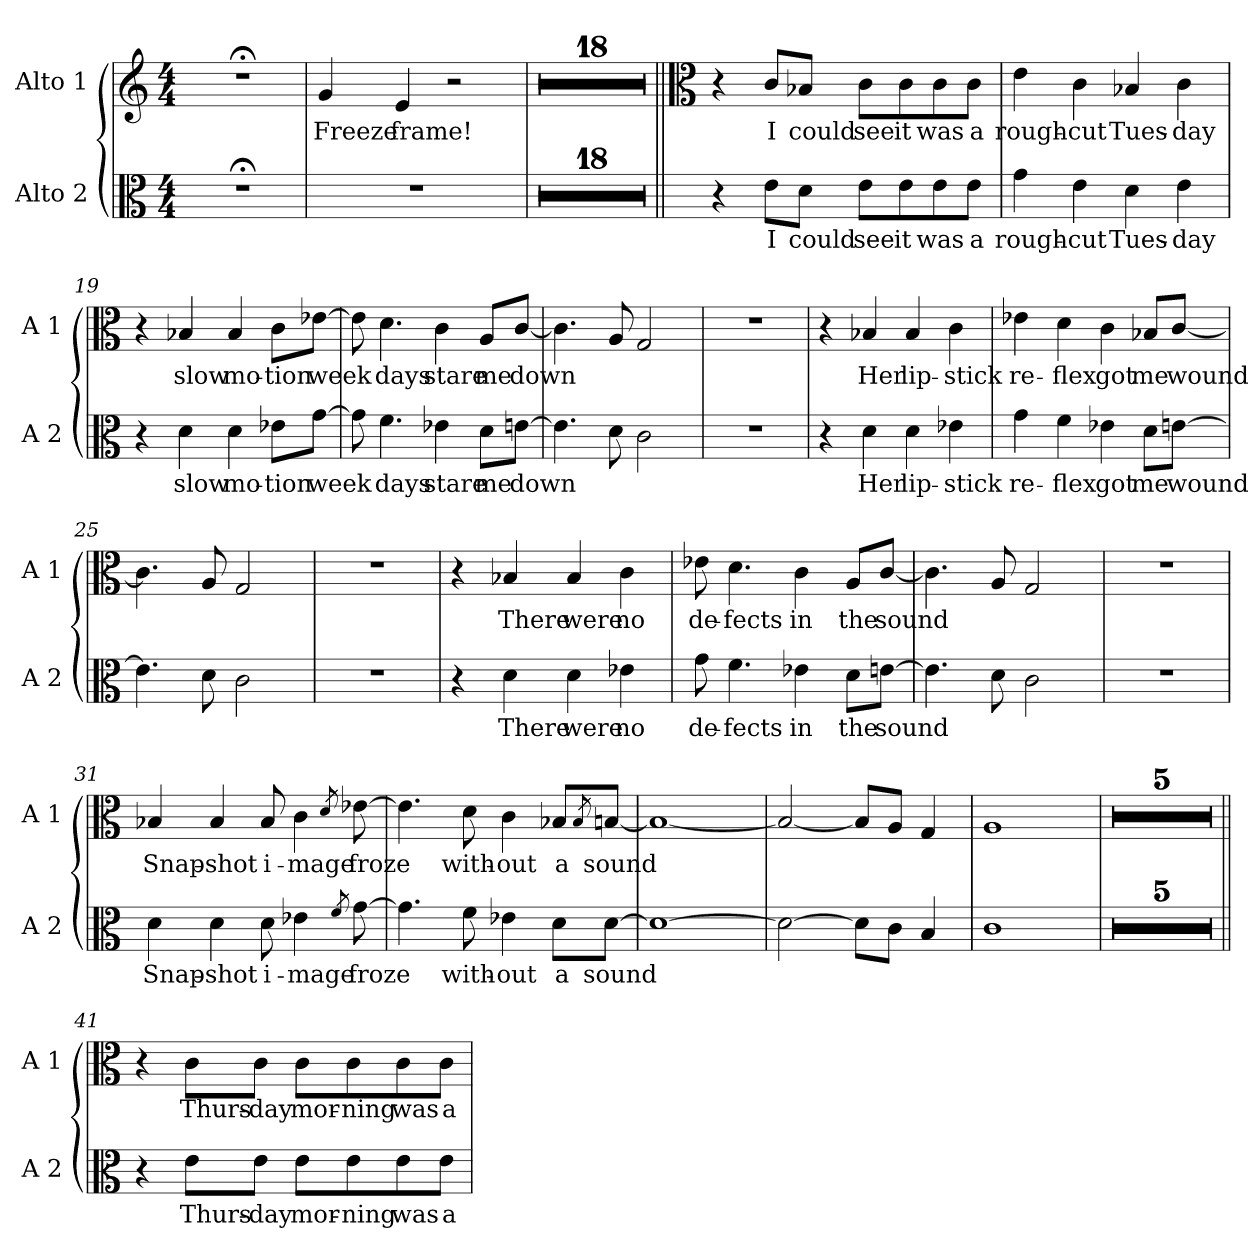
**kern	**text	**kern	**text
*part2	*part2	*part1	*part1
*staff2	*staff2	*staff1	*staff1
*I"Alto 2	*	*I"Alto 1	*
*I'A 2	*	*I'A 1	*
*clefC3	*	*clefG2	*
*k[]	*	*k[]	*
*M4/4	*	*M4/4	*
=	=	=	=
1r;<	.	1r;<	.
=	=	=	=
!	!	!	!LO:LY:b
1r	.	4g/	Freeze
!	!	!	!LO:LY:b
.	.	4e/	frame!
.	.	2r	.
=	=	=	=
1r;<	.	1r;<	.
=	=	=	=
1r;<	.	1r;<	.
=1	=1	=1	=1
1r	.	1r	.
=2	=2	=2	=2
1r	.	1r	.
=3	=3	=3	=3
1r	.	1r	.
=4	=4	=4	=4
1r	.	1r	.
=5	=5	=5	=5
1r	.	1r	.
=6	=6	=6	=6
1r	.	1r	.
=7	=7	=7	=7
1r	.	1r	.
=8	=8	=8	=8
1r	.	1r	.
=9	=9	=9	=9
1r	.	1r	.
=10	=10	=10	=10
1r	.	1r	.
=11	=11	=11	=11
1r	.	1r	.
=12	=12	=12	=12
1r	.	1r	.
=13	=13	=13	=13
1r	.	1r	.
=14	=14	=14	=14
1r	.	1r	.
=15	=15	=15	=15
1r	.	1r	.
=16	=16	=16	=16
1r	.	1r	.
=17||	=17||	=17||	=17||
*	*	*clefC3	*
4r	.	4r	.
!	!LO:LY:b	!	!LO:LY:b
8e\L	I	8c/L	I
!	!LO:LY:b	!	!LO:LY:b
8d\J	could	8B-X/J	could
!	!LO:LY:b	!	!LO:LY:b
8e\L	see	8c\L	see
!	!LO:LY:b	!	!LO:LY:b
8e\	it	8c\	it
!	!LO:LY:b	!	!LO:LY:b
8e\	was	8c\	was
!	!LO:LY:b	!	!LO:LY:b
8e\J	a	8c\J	a
=18	=18	=18	=18
!	!LO:LY:b	!	!LO:LY:b
4g\	rough-	4e\	rough-
!	!LO:LY:b	!	!LO:LY:b
4e\	-cut	4c\	-cut
!	!LO:LY:b	!	!LO:LY:b
4d\	Tues-	4B-X/	Tues-
!	!LO:LY:b	!	!LO:LY:b
4e\	-day	4c\	-day
=19	=19	=19	=19
4r	.	4r	.
!	!LO:LY:b	!	!LO:LY:b
4d\	slow	4B-X/	slow
!	!LO:LY:b	!	!LO:LY:b
4d\	mo-	4B-/	mo-
!	!LO:LY:b	!	!LO:LY:b
8e-X\L	-tion	8c\L	-tion
!	!LO:LY:b	!	!LO:LY:b
[8g\J	week	[8e-X\J	week
=20	=20	=20	=20
8g\]	.	8e-\]	.
!	!LO:LY:b	!	!LO:LY:b
4.f\	days	4.d\	days
!	!LO:LY:b	!	!LO:LY:b
4e-X\	stare	4c\	stare
!	!LO:LY:b	!	!LO:LY:b
8d\L	me	8A/L	me
!	!LO:LY:b	!	!LO:LY:b
[8en\J	down	[8c/J	down
=21	=21	=21	=21
4.e\]	.	4.c\]	.
8d\	.	8A/	.
!	!LO:LY:b	!	!LO:LY:b
2c\	.	2G/	.
=22	=22	=22	=22
1r	.	1r	.
=23	=23	=23	=23
4r	.	4r	.
!	!LO:LY:b	!	!LO:LY:b
4d\	Her	4B-X/	Her
!	!LO:LY:b	!	!LO:LY:b
4d\	lip-	4B-/	lip-
!	!LO:LY:b	!	!LO:LY:b
4e-X\	-stick	4c\	-stick
=24	=24	=24	=24
!	!LO:LY:b	!	!LO:LY:b
4g\	re-	4e-X\	re-
!	!LO:LY:b	!	!LO:LY:b
4f\	-flex	4d\	-flex
!	!LO:LY:b	!	!LO:LY:b
4e-X\	got	4c\	got
!	!LO:LY:b	!	!LO:LY:b
8d\L	me	8B-X/L	me
!	!LO:LY:b	!	!LO:LY:b
[8en\J	wound	[8c/J	wound
=25	=25	=25	=25
4.e\]	.	4.c\]	.
8d\	.	8A/	.
!	!LO:LY:b	!	!LO:LY:b
2c\	.	2G/	.
=26	=26	=26	=26
1r	.	1r	.
=27	=27	=27	=27
4r	.	4r	.
!	!LO:LY:b	!	!LO:LY:b
4d\	There	4B-X/	There
!	!LO:LY:b	!	!LO:LY:b
4d\	were	4B-/	were
!	!LO:LY:b	!	!LO:LY:b
4e-X\	no	4c\	no
=28	=28	=28	=28
!	!LO:LY:b	!	!LO:LY:b
8g\	de-	8e-X\	de-
!	!LO:LY:b	!	!LO:LY:b
4.f\	-fects	4.d\	-fects
!	!LO:LY:b	!	!LO:LY:b
4e-X\	in	4c\	in
!	!LO:LY:b	!	!LO:LY:b
8d\L	the	8A/L	the
!	!LO:LY:b	!	!LO:LY:b
[8en\J	sound	[8c/J	sound
=29	=29	=29	=29
4.e\]	.	4.c\]	.
8d\	.	8A/	.
!	!LO:LY:b	!	!LO:LY:b
2c\	.	2G/	.
=30	=30	=30	=30
1r	.	1r	.
=31	=31	=31	=31
!	!LO:LY:b	!	!LO:LY:b
4d\	Snap-	4B-X/	Snap-
!	!LO:LY:b	!	!LO:LY:b
4d\	-shot	4B-/	-shot
!	!LO:LY:b	!	!LO:LY:b
8d\	i-	8B-/	i-
!	!LO:LY:b	!	!LO:LY:b
4e-X\	-mage	4c\	-mage
8qf/	.	8qd/	.
!	!LO:LY:b	!	!LO:LY:b
[8g\	froze	[8e-X\	froze
=32	=32	=32	=32
4.g\]	.	4.e-\]	.
!	!LO:LY:b	!	!LO:LY:b
8f\	with-	8d\	with-
!	!LO:LY:b	!	!LO:LY:b
4e-X\	-out	4c\	-out
!	!LO:LY:b	!	!LO:LY:b
8d\L	a	8B-X/L	a
.	.	8qB-/	.
!	!LO:LY:b	!	!LO:LY:b
[8d\J	sound	[8Bn/J	sound
=33	=33	=33	=33
1d_	.	1B_	.
=34	=34	=34	=34
2d\_	.	2B/_	.
8d\L]	.	8B/L]	.
8c\J	.	8A/J	.
4B/	.	4G/	.
=35	=35	=35	=35
!	!LO:LY:b	!	!LO:LY:b
1c	.	1A	.
=36	=36	=36	=36
1r	.	1r	.
=37	=37	=37	=37
1r	.	1r	.
=38	=38	=38	=38
1r	.	1r	.
=39	=39	=39	=39
1r	.	1r	.
=40	=40	=40	=40
1r	.	1r	.
=41||	=41||	=41||	=41||
4r	.	4r	.
!	!LO:LY:b	!	!LO:LY:b
8e\L	Thurs-	8c\L	Thurs-
!	!LO:LY:b	!	!LO:LY:b
8e\J	-day	8c\J	-day
!	!LO:LY:b	!	!LO:LY:b
8e\L	mor-	8c\L	mor-
!	!LO:LY:b	!	!LO:LY:b
8e\	-ning	8c\	-ning
!	!LO:LY:b	!	!LO:LY:b
8e\	was	8c\	was
!	!LO:LY:b	!	!LO:LY:b
8e\J	a	8c\J	a
=	=	=	=
*-	*-	*-	*-
